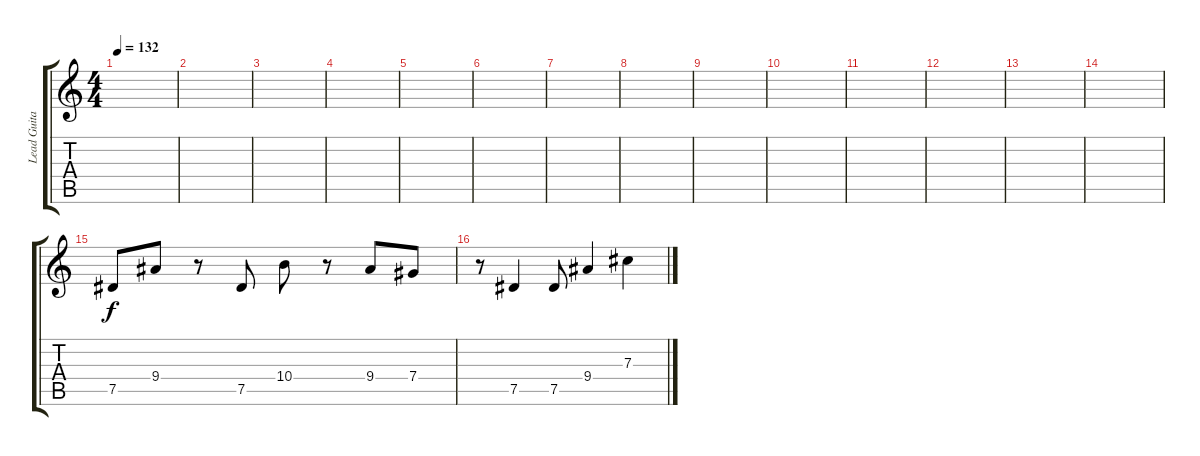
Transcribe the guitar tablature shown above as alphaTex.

\track ("Lead Guitar" "Lead Guita") {instrument distortionguitar}
\staff {score tabs}
\tuning (Eb4 Bb3 Gb3 Db3 Ab2 Eb2) {hide}
\ts (4 4)
\tempo 132
\clef g2
\ks c
|
|
|
|
|
|
|
|
|
|
|
|
|
|
7.5.8 9.4.8 r.8 7.5.8 10.4.8 r.8 9.4.8 7.4.8 |
r.8 7.5.4 7.5.8 9.4.4 7.3.4
